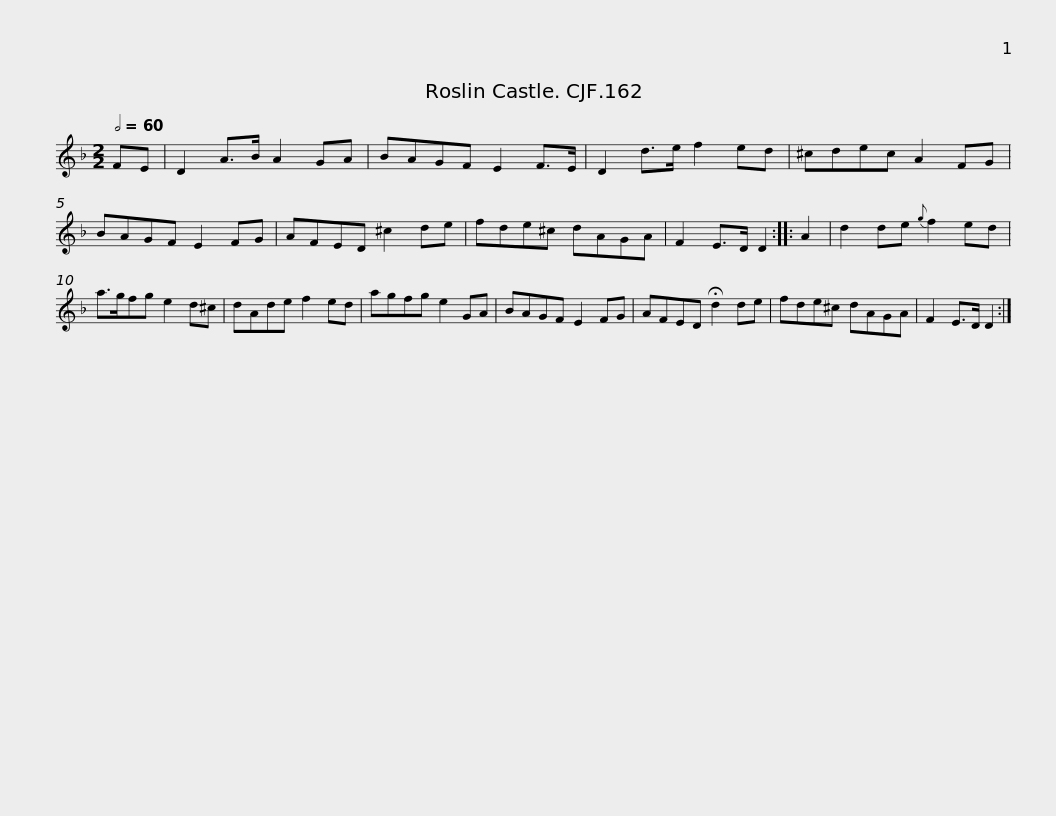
X:1
L:1/8
Q:1/2=60
M:2/2
I:linebreak $
K:Dmin
V:1 treble
V:1
 FE | D2 A>B A2 GA | BAGF E2 F>E | D2 d>e f2 ed | ^cdec A2 FG | %5
 BAGF E2 FG | AFED ^c2 de |$ fde^c dAGA | F2 E>D D2 :: A2 | %10
 d2 de{g} f2 ed | a>gfg e2 d^c | dAde f2 ed |$ agfg e2 GA | BAGF E2 FG | %15
 AFED !fermata!d2 de | fde^c dAGA | F2 E>D D2 :| %18
